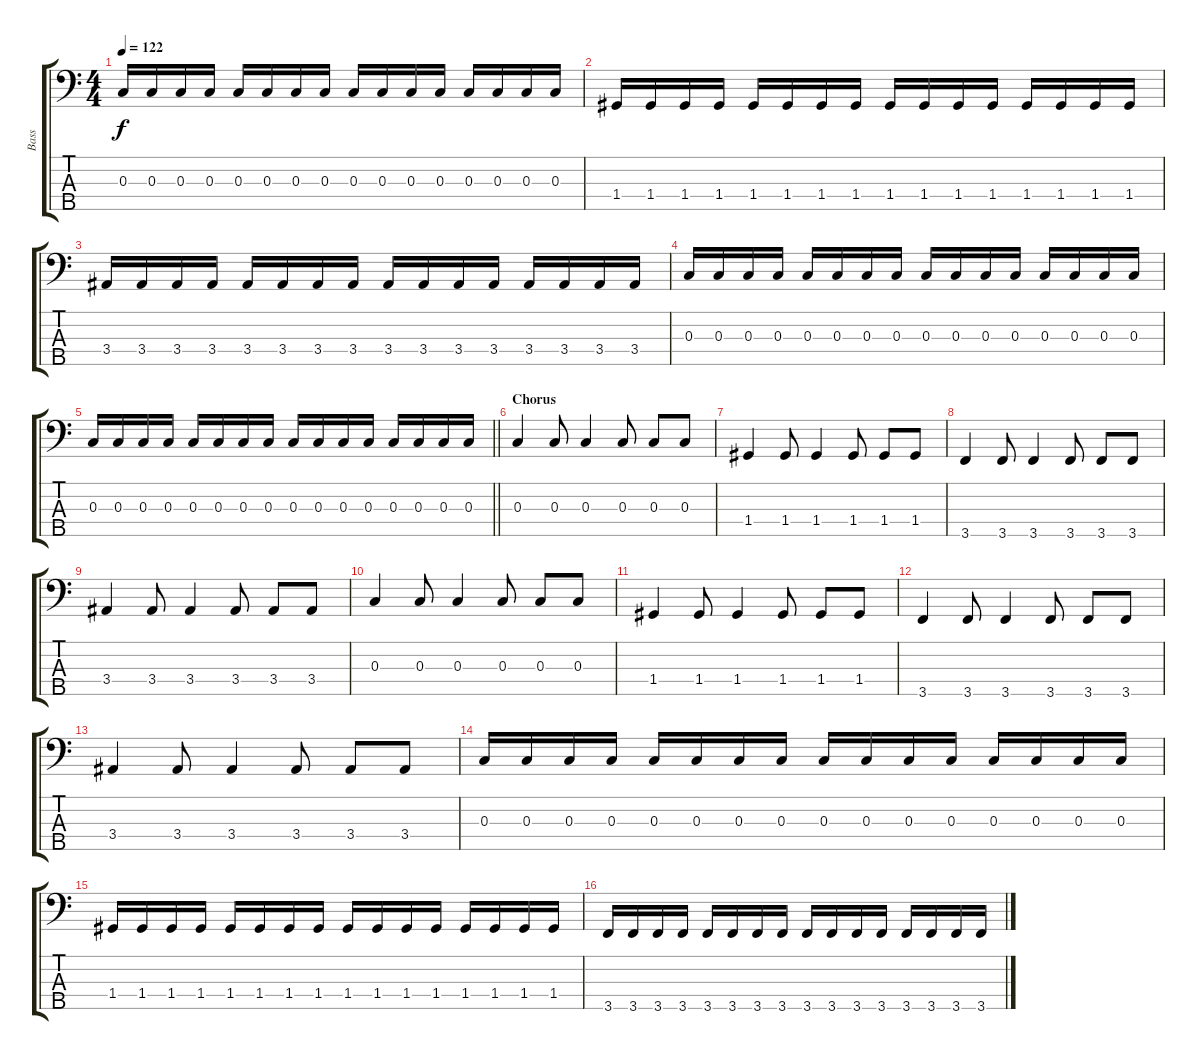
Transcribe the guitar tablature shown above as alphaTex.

\track ("Bass" "Bass") {instrument electricbassfinger}
\staff {score tabs}
\tuning (A2 F2 C2 G1 D1) {hide}
\ts (4 4)
\tempo 122
\clef f4
\ks c
0.3.16{dy f} 0.3.16 0.3.16 0.3.16 0.3.16 0.3.16 0.3.16 0.3.16 0.3.16 0.3.16 0.3.16 0.3.16 0.3.16 0.3.16 0.3.16 0.3.16 |
1.4.16 1.4.16 1.4.16 1.4.16 1.4.16 1.4.16 1.4.16 1.4.16 1.4.16 1.4.16 1.4.16 1.4.16 1.4.16 1.4.16 1.4.16 1.4.16 |
3.4.16 3.4.16 3.4.16 3.4.16 3.4.16 3.4.16 3.4.16 3.4.16 3.4.16 3.4.16 3.4.16 3.4.16 3.4.16 3.4.16 3.4.16 3.4.16 |
0.3.16 0.3.16 0.3.16 0.3.16 0.3.16 0.3.16 0.3.16 0.3.16 0.3.16 0.3.16 0.3.16 0.3.16 0.3.16 0.3.16 0.3.16 0.3.16 |
\barLineRight lightlight
0.3.16 0.3.16 0.3.16 0.3.16 0.3.16 0.3.16 0.3.16 0.3.16 0.3.16 0.3.16 0.3.16 0.3.16 0.3.16 0.3.16 0.3.16 0.3.16 |
\section ("" "Chorus")
0.3.4 0.3.8 0.3.4 0.3.8 0.3.8 0.3.8 |
1.4.4 1.4.8 1.4.4 1.4.8 1.4.8 1.4.8 |
3.5.4 3.5.8 3.5.4 3.5.8 3.5.8 3.5.8 |
3.4.4 3.4.8 3.4.4 3.4.8 3.4.8 3.4.8 |
0.3.4 0.3.8 0.3.4 0.3.8 0.3.8 0.3.8 |
1.4.4 1.4.8 1.4.4 1.4.8 1.4.8 1.4.8 |
3.5.4 3.5.8 3.5.4 3.5.8 3.5.8 3.5.8 |
3.4.4 3.4.8 3.4.4 3.4.8 3.4.8 3.4.8 |
0.3.16 0.3.16 0.3.16 0.3.16 0.3.16 0.3.16 0.3.16 0.3.16 0.3.16 0.3.16 0.3.16 0.3.16 0.3.16 0.3.16 0.3.16 0.3.16 |
1.4.16 1.4.16 1.4.16 1.4.16 1.4.16 1.4.16 1.4.16 1.4.16 1.4.16 1.4.16 1.4.16 1.4.16 1.4.16 1.4.16 1.4.16 1.4.16 |
3.5.16 3.5.16 3.5.16 3.5.16 3.5.16 3.5.16 3.5.16 3.5.16 3.5.16 3.5.16 3.5.16 3.5.16 3.5.16 3.5.16 3.5.16 3.5.16
